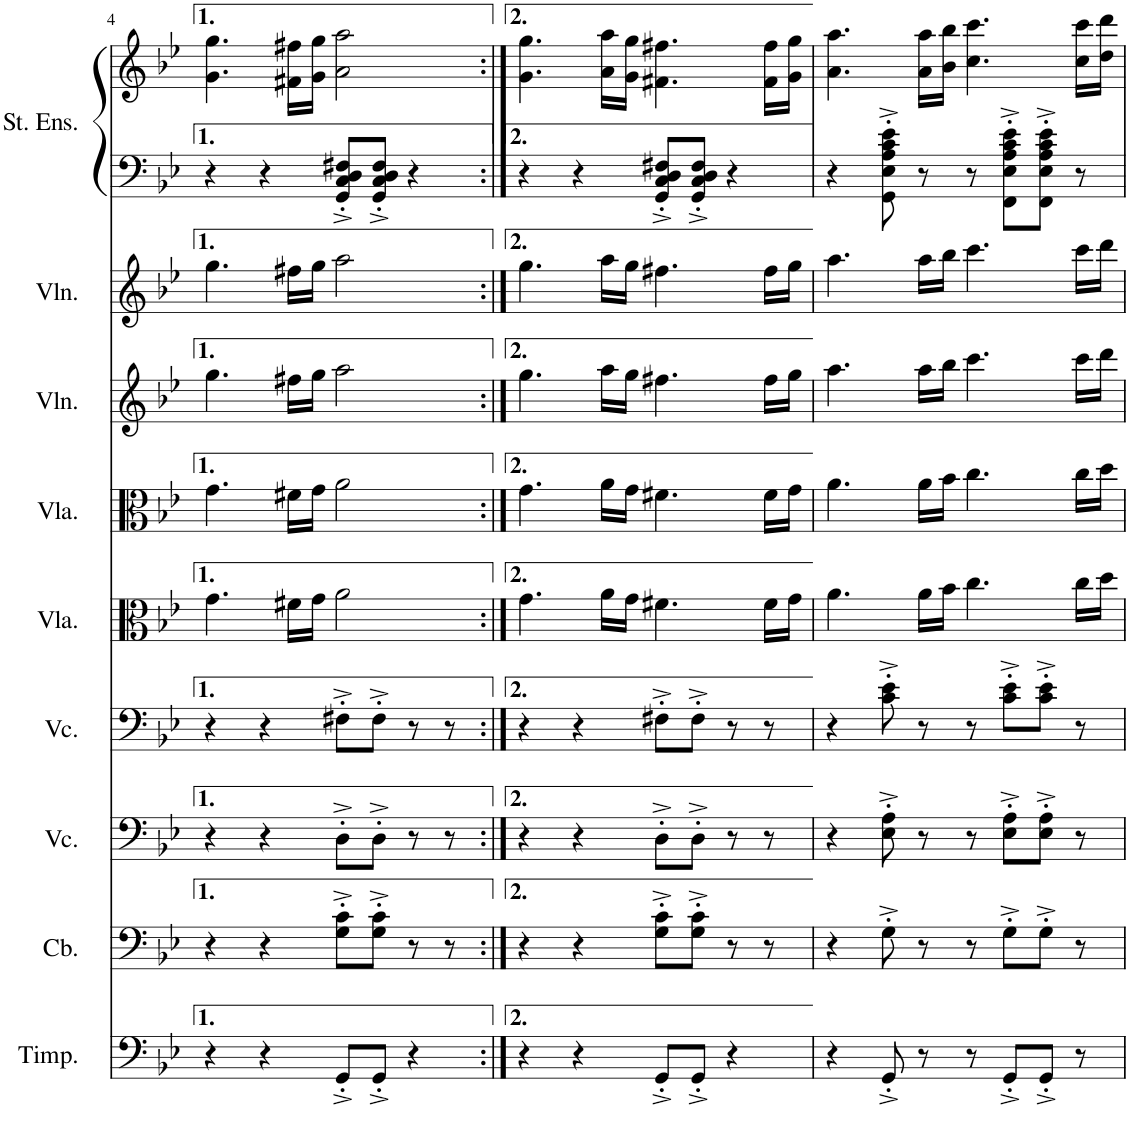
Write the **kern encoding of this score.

**kern	**kern	**kern	**kern	**kern	**kern	**kern	**kern	**kern	**kern
*part9	*part8	*part7	*part6	*part5	*part4	*part3	*part2	*part1	*part1
*staff10	*staff9	*staff8	*staff7	*staff6	*staff5	*staff4	*staff3	*staff2	*staff1
*I"Timpani	*I"Contrabass	*I"Cello 2	*I"Cello 1	*I"Viola 2	*I"Viola	*I"Violin 2	*I"Violin	*I"Strings	*
*I'Timp.	*I'Cb.	*	*	*I'Vla.	*I'Vla.	*I'Vln.	*I'Vln.	*	*
!!LO:PB:g=z
*clefF4	*clefF4	*clefF4	*clefF4	*clefC3	*clefC3	*clefG2	*clefG2	*clefF4	*clefG2
*	*Trd7c12	*	*	*	*	*	*	*	*
*k[b-e-]	*k[b-e-]	*k[b-e-]	*k[b-e-]	*k[b-e-]	*k[b-e-]	*k[b-e-]	*k[b-e-]	*k[b-e-]	*k[b-e-]
*M4/4	*M4/4	*M4/4	*M4/4	*M4/4	*M4/4	*M4/4	*M4/4	*M4/4	*M4/4
=4	=4	=4	=4	=4	=4	=4	=4	=4	=4
4r	4r	4r	4r	4.g\	4.g\	4.gg\	4.gg\	4r	4.g\ 4.gg\
4r	4r	4r	4r	.	.	.	.	4r	.
.	.	.	.	16f#X\LL	16f#X\LL	16ff#X\LL	16ff#X\LL	.	16f#X\ 16ff#X\LL
.	.	.	.	16g\JJ	16g\JJ	16gg\JJ	16gg\JJ	.	16g\ 16gg\JJ
8GG'^/L	8G\'^ 8c\'^L	8D'^\L	8F#X'^\L	2a\	2a\	2aa\	2aa\	8GG/'^ 8C/'^ 8D/'^ 8F#X/'^L	2a\ 2aa\
8GG'^/J	8G\'^ 8c\'^J	8D'^\J	8F#'^\J	.	.	.	.	8GG/'^ 8C/'^ 8D/'^ 8F#/'^J	.
4r	8r	8r	8r	.	.	.	.	4r	.
.	8r	8r	8r	.	.	.	.	.	.
=5:|!	=5:|!	=5:|!	=5:|!	=5:|!	=5:|!	=5:|!	=5:|!	=5:|!	=5:|!
4r	4r	4r	4r	4.g\	4.g\	4.gg\	4.gg\	4r	4.g\ 4.gg\
4r	4r	4r	4r	.	.	.	.	4r	.
.	.	.	.	16a\LL	16a\LL	16aa\LL	16aa\LL	.	16a\ 16aa\LL
.	.	.	.	16g\JJ	16g\JJ	16gg\JJ	16gg\JJ	.	16g\ 16gg\JJ
8GG'^/L	8G\'^ 8c\'^L	8D'^\L	8F#X'^\L	4.f#X\	4.f#X\	4.ff#X\	4.ff#X\	8GG/'^ 8C/'^ 8D/'^ 8F#X/'^L	4.f#X\ 4.ff#X\
8GG'^/J	8G\'^ 8c\'^J	8D'^\J	8F#'^\J	.	.	.	.	8GG/'^ 8C/'^ 8D/'^ 8F#/'^J	.
4r	8r	8r	8r	.	.	.	.	4r	.
.	8r	8r	8r	16f#\LL	16f#\LL	16ff#\LL	16ff#\LL	.	16f#\ 16ff#\LL
.	.	.	.	16g\JJ	16g\JJ	16gg\JJ	16gg\JJ	.	16g\ 16gg\JJ
=6	=6	=6	=6	=6	=6	=6	=6	=6	=6
4r	4r	4r	4r	4.a\	4.a\	4.aa\	4.aa\	4r	4.a\ 4.aa\
8GG'^/	8G'^\	8E-\'^ 8A\'^	8c\'^ 8e-\'^	.	.	.	.	8GG\'^ 8E-\'^ 8A\'^ 8c\'^ 8e-\'^	.
8r	8r	8r	8r	16a\LL	16a\LL	16aa\LL	16aa\LL	8r	16a\ 16aa\LL
.	.	.	.	16b-\JJ	16b-\JJ	16bb-\JJ	16bb-\JJ	.	16b-\ 16bb-\JJ
8r	8r	8r	8r	4.cc\	4.cc\	4.ccc\	4.ccc\	8r	4.cc\ 4.ccc\
8GG'^/L	8G'^\L	8E-\'^ 8A\'^L	8c\'^ 8e-\'^L	.	.	.	.	8FF\'^ 8E-\'^ 8A\'^ 8c\'^ 8e-\'^L	.
8GG'^/J	8G'^\J	8E-\'^ 8A\'^J	8c\'^ 8e-\'^J	.	.	.	.	8FF\'^ 8E-\'^ 8A\'^ 8c\'^ 8e-\'^J	.
8r	8r	8r	8r	16cc\LL	16cc\LL	16ccc\LL	16ccc\LL	8r	16cc\ 16ccc\LL
.	.	.	.	16dd\JJ	16dd\JJ	16ddd\JJ	16ddd\JJ	.	16dd\ 16ddd\JJ
=	=	=	=	=	=	=	=	=	=
*-	*-	*-	*-	*-	*-	*-	*-	*-	*-
